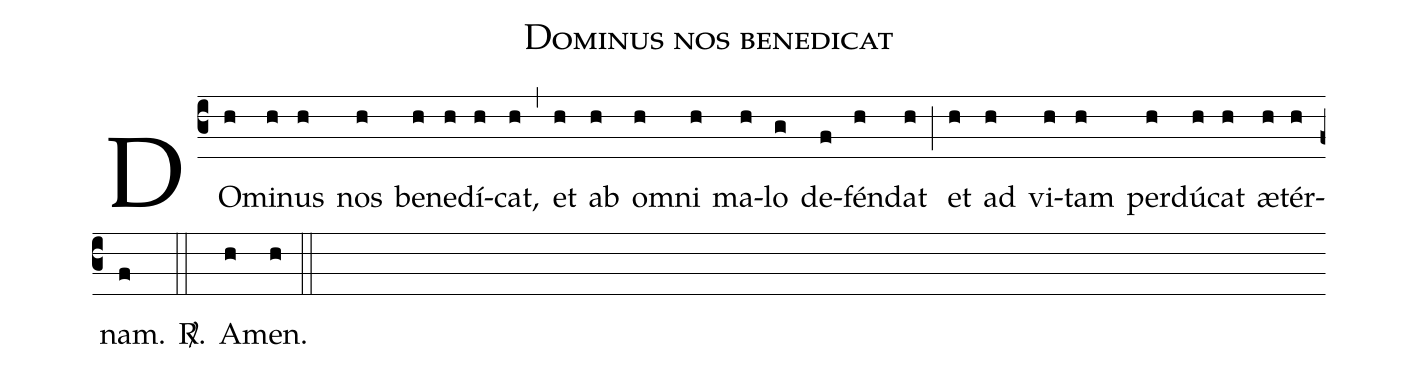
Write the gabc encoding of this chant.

name: Dominus nos benedicat;
%%
(c3)
DO(h)mi(h)nus(h) nos(h) be(h)ne(h)dí(h)cat,(h) (,)
et(h) ab(h) om(h)ni(h) ma(h)lo(g) de(f)fén(h)dat(h) (;)
et(h) ad(h) vi(h)tam(h) per(h)dú(h)cat(h) æ(h)tér(h)nam.(f) <sp>R/</sp>.(::)
A(h)men.(h) (::)
